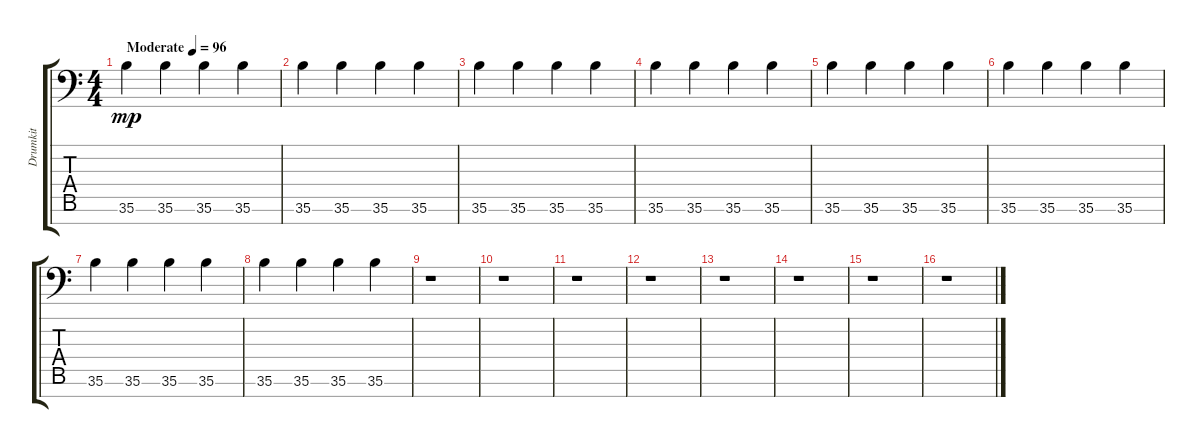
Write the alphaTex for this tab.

\track ("Drumkit" "Drumkit") {instrument acousticgrandpiano}
\staff {score tabs}
\tuning (C-1 C-1 C-1 C-1 C-1 C-1 C-1) {hide}
\ts (4 4)
\tempo (96 "Moderate")
\clef f4
\ks c
35.6.4{dy mp instrument acousticgrandpiano} 35.6.4 35.6.4 35.6.4 |
35.6.4 35.6.4 35.6.4 35.6.4 |
35.6.4 35.6.4 35.6.4 35.6.4 |
35.6.4 35.6.4 35.6.4 35.6.4 |
35.6.4 35.6.4 35.6.4 35.6.4 |
35.6.4 35.6.4 35.6.4 35.6.4 |
35.6.4 35.6.4 35.6.4 35.6.4 |
35.6.4 35.6.4 35.6.4 35.6.4 |
r.1 |
r.1 |
r.1 |
r.1 |
r.1 |
r.1 |
r.1 |
r.1
